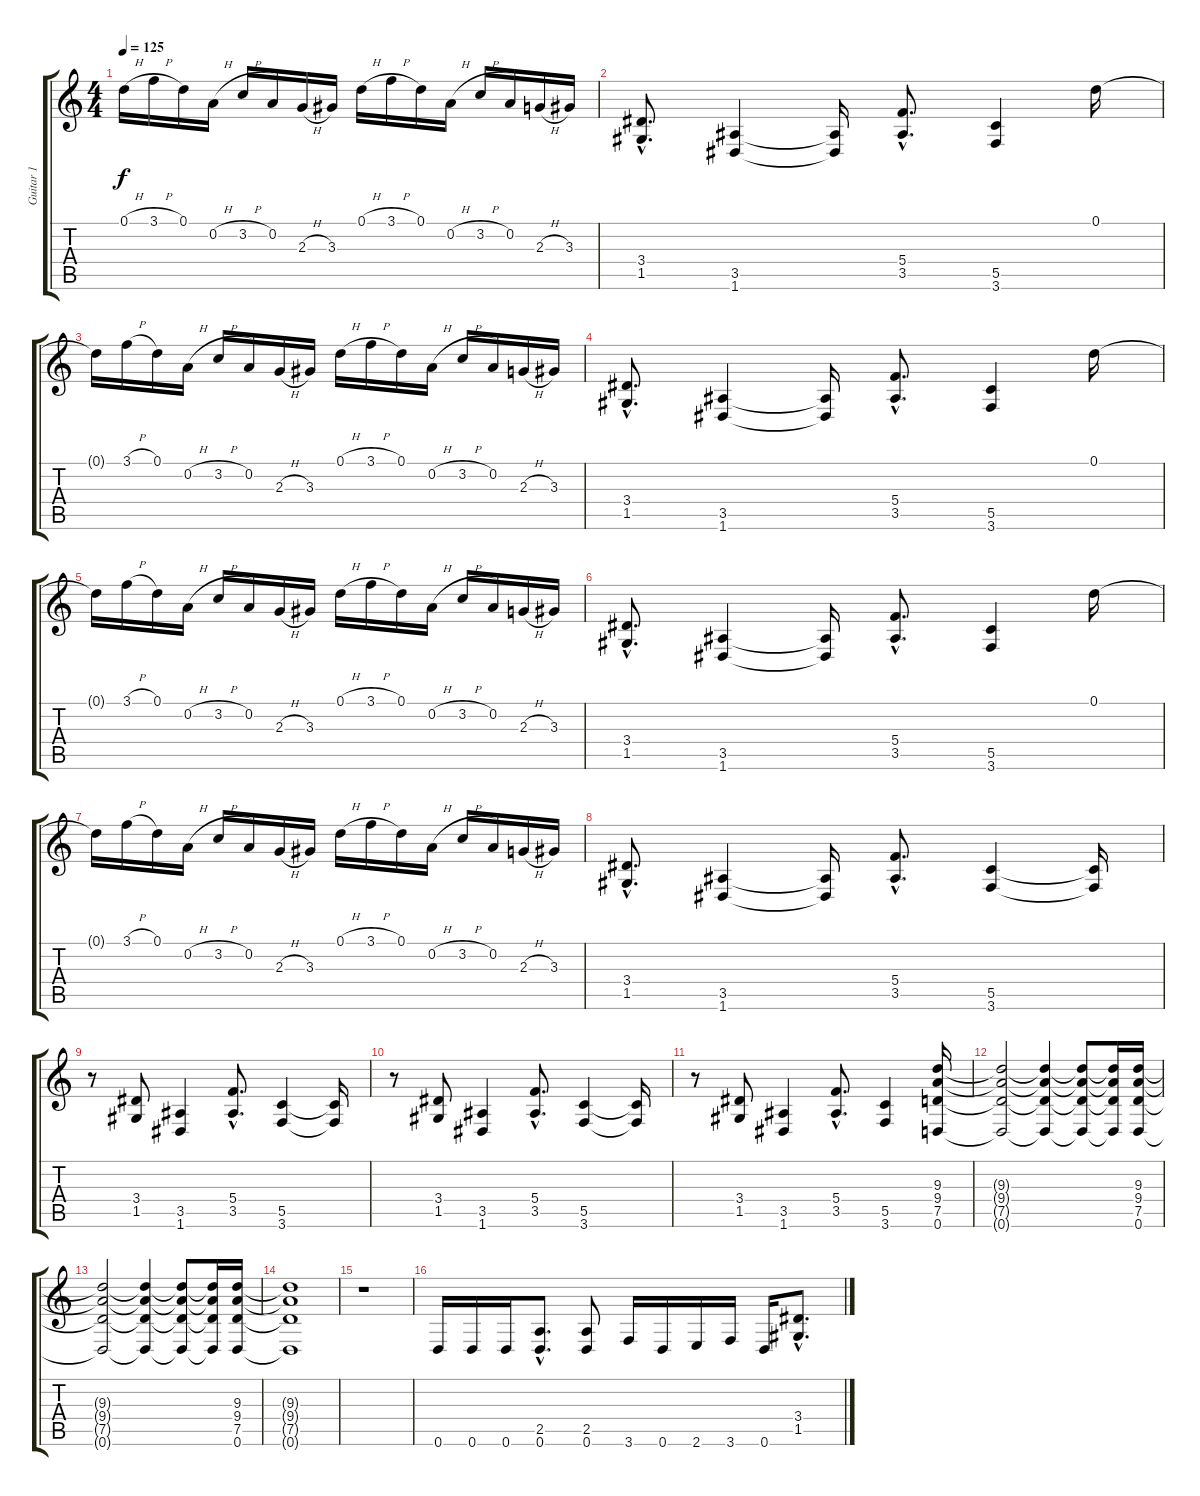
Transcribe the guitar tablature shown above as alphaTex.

\track ("Guitar 1" "Guitar 1") {instrument distortionguitar}
\staff {score tabs}
\tuning (D4 A3 F3 C3 G2 D2) {hide}
\ts (4 4)
\tempo 125
\clef g2
\ks c
0.1{h}.16{dy f instrument distortionguitar} 3.1{h}.16 0.1.16 0.2{h}.16 3.2{h}.16 0.2.16 2.3{h}.16 3.3.16 0.1{h}.16 3.1{h}.16 0.1.16 0.2{h}.16 3.2{h}.16 0.2.16 2.3{h}.16 3.3.16 |
(3.4{hac} 1.5{hac}).8{d} (3.5 1.6).4 (3.5{t} 1.6{t}).16 (5.4{hac} 3.5{hac}).8{d} (5.5 3.6).4 0.1.16 |
0.1{t}.16 3.1{h}.16 0.1.16 0.2{h}.16 3.2{h}.16 0.2.16 2.3{h}.16 3.3.16 0.1{h}.16 3.1{h}.16 0.1.16 0.2{h}.16 3.2{h}.16 0.2.16 2.3{h}.16 3.3.16 |
(3.4{hac} 1.5{hac}).8{d} (3.5 1.6).4 (3.5{t} 1.6{t}).16 (5.4{hac} 3.5{hac}).8{d} (5.5 3.6).4 0.1.16 |
0.1{t}.16 3.1{h}.16 0.1.16 0.2{h}.16 3.2{h}.16 0.2.16 2.3{h}.16 3.3.16 0.1{h}.16 3.1{h}.16 0.1.16 0.2{h}.16 3.2{h}.16 0.2.16 2.3{h}.16 3.3.16 |
(3.4{hac} 1.5{hac}).8{d} (3.5 1.6).4 (3.5{t} 1.6{t}).16 (5.4{hac} 3.5{hac}).8{d} (5.5 3.6).4 0.1.16 |
0.1{t}.16 3.1{h}.16 0.1.16 0.2{h}.16 3.2{h}.16 0.2.16 2.3{h}.16 3.3.16 0.1{h}.16 3.1{h}.16 0.1.16 0.2{h}.16 3.2{h}.16 0.2.16 2.3{h}.16 3.3.16 |
(3.4{hac} 1.5{hac}).8{d} (3.5 1.6).4 (3.5{t} 1.6{t}).16 (5.4{hac} 3.5{hac}).8{d} (5.5 3.6).4 (5.5{t} 3.6{t}).16 |
r.8 (3.4 1.5).8 (3.5 1.6).4 (5.4{hac} 3.5{hac}).8{d} (5.5 3.6).4 (5.5{t} 3.6{t}).16 |
r.8 (3.4 1.5).8 (3.5 1.6).4 (5.4{hac} 3.5{hac}).8{d} (5.5 3.6).4 (5.5{t} 3.6{t}).16 |
r.8 (3.4 1.5).8 (3.5 1.6).4 (5.4{hac} 3.5{hac}).8{d} (5.5 3.6).4 (9.3 9.4 7.5 0.6).16 |
(9.3{t} 9.4{t} 7.5{t} 0.6{t}).2 (9.3{t} 9.4{t} 7.5{t} 0.6{t}).4 (9.3{t} 9.4{t} 7.5{t} 0.6{t}).8 (9.3{t} 9.4{t} 7.5{t} 0.6{t}).16 (9.3 9.4 7.5 0.6).16 |
(9.3{t} 9.4{t} 7.5{t} 0.6{t}).2 (9.3{t} 9.4{t} 7.5{t} 0.6{t}).4 (9.3{t} 9.4{t} 7.5{t} 0.6{t}).8 (9.3{t} 9.4{t} 7.5{t} 0.6{t}).16 (9.3 9.4 7.5 0.6).16 |
(9.3{t} 9.4{t} 7.5{t} 0.6{t}).1 |
r.1 |
0.6.16 0.6.16 0.6.16 (2.5{hac} 0.6{hac}).8{d} (2.5 0.6).8 3.6.16 0.6.16 2.6.16 3.6.16 0.6.16 (3.4{hac} 1.5{hac}).8{d}
